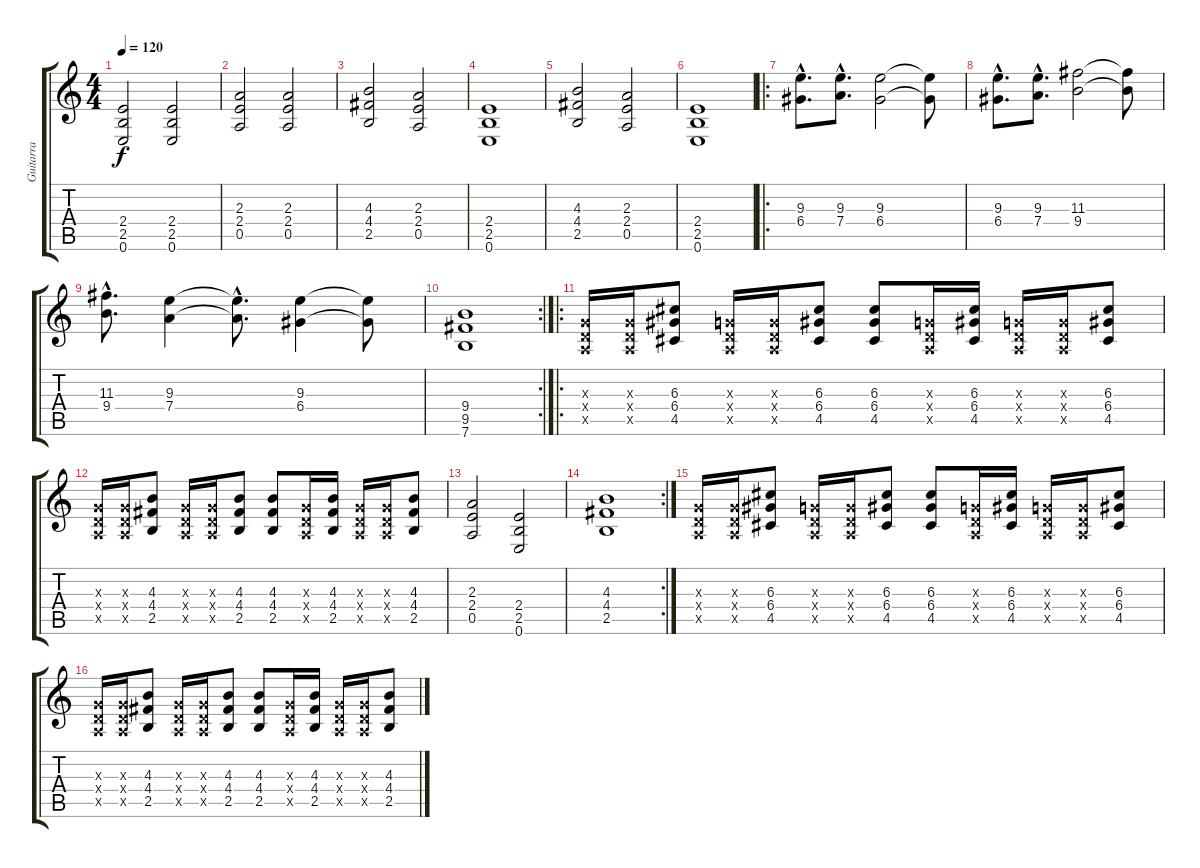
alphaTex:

\track ("Guitarra" "Guitarra") {instrument distortionguitar}
\staff {score tabs}
\tuning (E4 B3 G3 D3 A2 E2) {hide}
\ts (4 4)
\tempo 120
\clef g2
\ks c
(2.4 2.5 0.6).2{dy f} (2.4 2.5 0.6).2 |
(2.3 2.4 0.5).2 (2.3 2.4 0.5).2 |
(4.3 4.4 2.5).2 (2.3 2.4 0.5).2 |
(2.4 2.5 0.6).1 |
(4.3 4.4 2.5).2 (2.3 2.4 0.5).2 |
(2.4 2.5 0.6).1 |
\ro
(9.3{hac} 6.4{hac}).8{d} (9.3{hac} 7.4{hac}).8{d} (9.3 6.4).2 (9.3{t} 6.4{t}).8 |
(9.3{hac} 6.4{hac}).8{d} (9.3{hac} 7.4{hac}).8{d} (11.3 9.4).2 (11.3{t} 9.4{t}).8 |
(11.3{hac} 9.4{hac}).8{d} (9.3 7.4).4 (9.3{hac t} 7.4{hac t}).8{d} (9.3 6.4).4 (9.3{t} 6.4{t}).8 |
\rc 2
(9.4 9.5 7.6).1 |
\ro
(0.3{x} 0.4{x} 0.5{x}).16 (0.3{x} 0.4{x} 0.5{x}).16 (6.3 6.4 4.5).8 (0.3{x} 0.4{x} 0.5{x}).16 (0.3{x} 0.4{x} 0.5{x}).16 (6.3 6.4 4.5).8 (6.3 6.4 4.5).8 (0.3{x} 0.4{x} 0.5{x}).16 (6.3 6.4 4.5).16 (0.3{x} 0.4{x} 0.5{x}).16 (0.3{x} 0.4{x} 0.5{x}).16 (6.3 6.4 4.5).8 |
(0.3{x} 0.4{x} 0.5{x}).16 (0.3{x} 0.4{x} 0.5{x}).16 (4.3 4.4 2.5).8 (0.3{x} 0.4{x} 0.5{x}).16 (0.3{x} 0.4{x} 0.5{x}).16 (4.3 4.4 2.5).8 (4.3 4.4 2.5).8 (0.3{x} 0.4{x} 0.5{x}).16 (4.3 4.4 2.5).16 (0.3{x} 0.4{x} 0.5{x}).16 (0.3{x} 0.4{x} 0.5{x}).16 (4.3 4.4 2.5).8 |
(2.3 2.4 0.5).2 (2.4 2.5 0.6).2 |
\rc 2
(4.3 4.4 2.5).1 |
(0.3{x} 0.4{x} 0.5{x}).16 (0.3{x} 0.4{x} 0.5{x}).16 (6.3 6.4 4.5).8 (0.3{x} 0.4{x} 0.5{x}).16 (0.3{x} 0.4{x} 0.5{x}).16 (6.3 6.4 4.5).8 (6.3 6.4 4.5).8 (0.3{x} 0.4{x} 0.5{x}).16 (6.3 6.4 4.5).16 (0.3{x} 0.4{x} 0.5{x}).16 (0.3{x} 0.4{x} 0.5{x}).16 (6.3 6.4 4.5).8 |
(0.3{x} 0.4{x} 0.5{x}).16 (0.3{x} 0.4{x} 0.5{x}).16 (4.3 4.4 2.5).8 (0.3{x} 0.4{x} 0.5{x}).16 (0.3{x} 0.4{x} 0.5{x}).16 (4.3 4.4 2.5).8 (4.3 4.4 2.5).8 (0.3{x} 0.4{x} 0.5{x}).16 (4.3 4.4 2.5).16 (0.3{x} 0.4{x} 0.5{x}).16 (0.3{x} 0.4{x} 0.5{x}).16 (4.3 4.4 2.5).8
